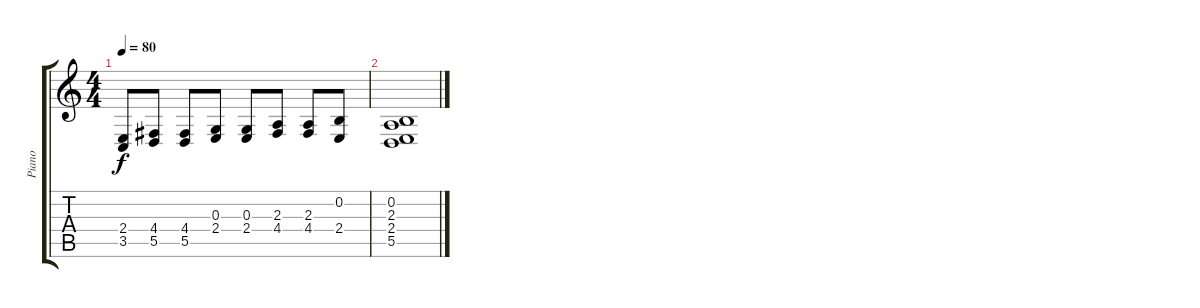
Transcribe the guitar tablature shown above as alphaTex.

\track ("Piano" "Piano") {instrument acousticgrandpiano}
\staff {score tabs}
\tuning (E4 B3 G3 D3 A2 E2) {hide}
\ts (4 4)
\tempo 80
\clef g2
\ks c
(2.4 3.5).8{dy f} (4.4 5.5).8 (4.4 5.5).8 (0.3 2.4).8 (0.3 2.4).8 (2.3 4.4).8 (2.3 4.4).8 (0.2 2.4).8 |
(0.2 2.3 2.4 5.5).1
